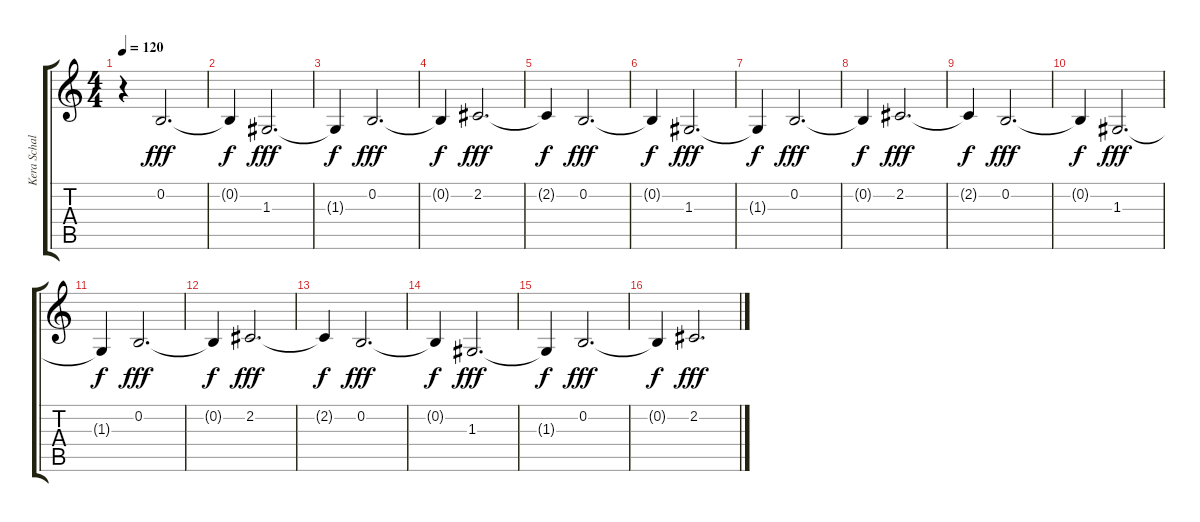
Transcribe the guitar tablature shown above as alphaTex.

\track ("Kera Schaley Cello" "Kera Schal") {instrument cello}
\staff {score tabs}
\tuning (E4 B3 G3 D3 A2 E2) {hide}
\ts (4 4)
\tempo 120
\clef g2
\ks c
r.4{dy f} 0.2.2{d dy fff} |
0.2{t}.4{dy f} 1.3.2{d dy fff} |
1.3{t}.4{dy f} 0.2.2{d dy fff} |
0.2{t}.4{dy f} 2.2.2{d dy fff} |
2.2{t}.4{dy f} 0.2.2{d dy fff} |
0.2{t}.4{dy f} 1.3.2{d dy fff} |
1.3{t}.4{dy f} 0.2.2{d dy fff} |
0.2{t}.4{dy f} 2.2.2{d dy fff} |
2.2{t}.4{dy f} 0.2.2{d dy fff} |
0.2{t}.4{dy f} 1.3.2{d dy fff} |
1.3{t}.4{dy f} 0.2.2{d dy fff} |
0.2{t}.4{dy f} 2.2.2{d dy fff} |
2.2{t}.4{dy f} 0.2.2{d dy fff} |
0.2{t}.4{dy f} 1.3.2{d dy fff} |
1.3{t}.4{dy f} 0.2.2{d dy fff} |
0.2{t}.4{dy f} 2.2.2{d dy fff}
